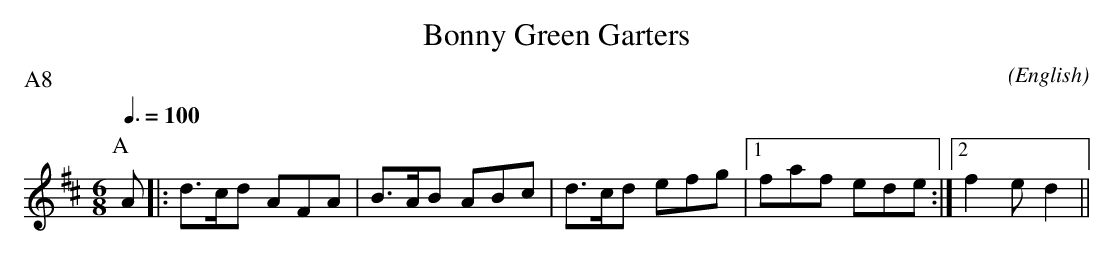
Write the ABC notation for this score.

X:1
T:Bonny Green Garters
M:6/8
C:
O:English
P:A8
K:D
Q:3/8=100
P:A
A |: d>cd AFA | B>AB ABc  | d>cd efg |1 faf ede  :|2 f2e d2 ||
